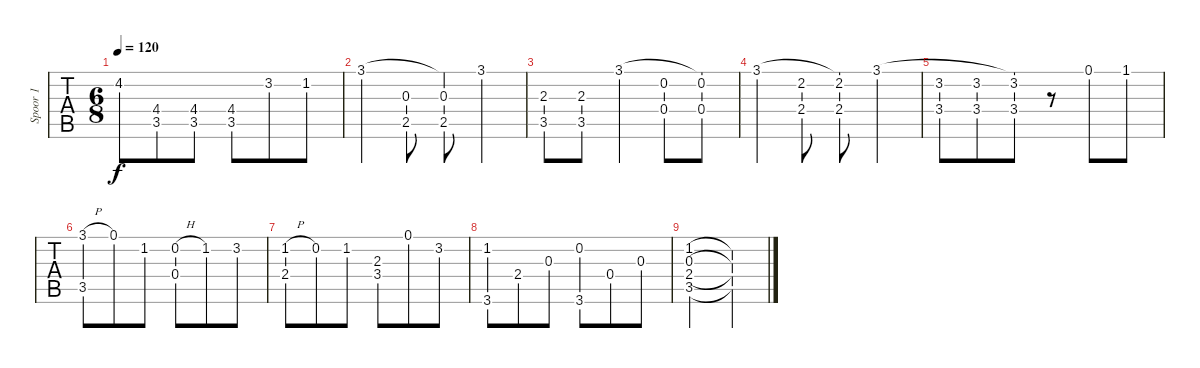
\track ("Spoor 1" "Spoor 1") {instrument acousticguitarnylon}
\staff {tabs}
\tuning (E4 B3 G3 D3 A2 E2) {hide}
\ts (6 8)
\tempo 120
\clef g2
\ks c
4.2{t}.8{dy f} (4.4 3.5).8 (4.4 3.5).8 (4.4 3.5).8 3.2.8 1.2.8 |
3.1.4 (0.3 2.5).8 (3.1{t} 0.3 2.5).8 3.1.4 |
(2.3 3.5).8 (2.3 3.5).8 3.1.4 (0.2 0.4).8 (3.1{t} 0.2 0.4).8 |
3.1.4 (2.2 2.4).8 (3.1{t} 2.2 2.4).8 3.1.4 |
(3.2 3.4).8 (3.2 3.4).8 (3.1{t} 3.2 3.4).8 r.8 0.1.8 1.1.8 |
(3.1{h} 3.5).8 0.1.8 1.2.8 (0.2{h} 0.4).8 1.2.8 3.2.8 |
(1.2{h} 2.4).8 0.2.8 1.2.8 (2.3 3.4).8 0.1.8 3.2.8 |
(1.2 3.6).8 2.4.8 0.3.8 (0.2 3.6).8 0.4.8 0.3.8 |
(1.2 0.3 2.4 3.5).2 (1.2{t} 0.3{t} 2.4{t} 3.5{t}).4
